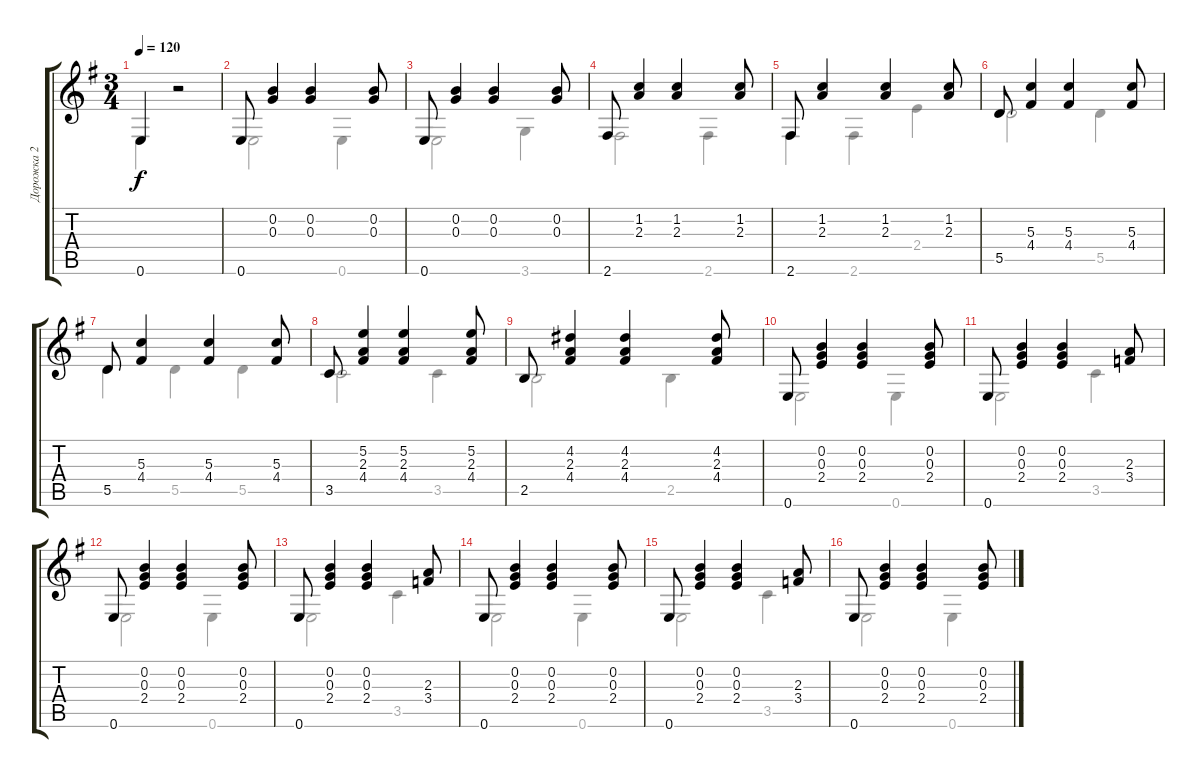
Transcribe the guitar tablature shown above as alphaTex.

\track ("Дорожка 2" "Дорожка 2") {instrument acousticguitarnylon}
\staff {score tabs}
\tuning (E4 B3 G3 D3 A2 E2) {hide}
\voice
\ts (3 4)
\tempo 120
\clef g2
\ks eminor
0.6.4{dy f} r.2 |
0.6.8 (0.2 0.3).4 (0.2 0.3).4 (0.2 0.3).8 |
0.6.8 (0.2 0.3).4 (0.2 0.3).4 (0.2 0.3).8 |
2.6.8 (1.2 2.3).4 (1.2 2.3).4 (1.2 2.3).8 |
2.6.8 (1.2 2.3).4 (1.2 2.3).4 (1.2 2.3).8 |
5.5.8 (5.3 4.4).4 (5.3 4.4).4 (5.3 4.4).8 |
5.5.8 (5.3 4.4).4 (5.3 4.4).4 (5.3 4.4).8 |
3.5.8 (5.2 2.3 4.4).4 (5.2 2.3 4.4).4 (5.2 2.3 4.4).8 |
2.5.8 (4.2 2.3 4.4).4 (4.2 2.3 4.4).4 (4.2 2.3 4.4).8 |
0.6.8 (0.2 0.3 2.4).4 (0.2 0.3 2.4).4 (0.2 0.3 2.4).8 |
0.6.8 (0.2 0.3 2.4).4 (0.2 0.3 2.4).4 (2.3 3.4).8 |
0.6.8 (0.2 0.3 2.4).4 (0.2 0.3 2.4).4 (0.2 0.3 2.4).8 |
0.6.8 (0.2 0.3 2.4).4 (0.2 0.3 2.4).4 (2.3 3.4).8 |
0.6.8 (0.2 0.3 2.4).4 (0.2 0.3 2.4).4 (0.2 0.3 2.4).8 |
0.6.8 (0.2 0.3 2.4).4 (0.2 0.3 2.4).4 (2.3 3.4).8 |
0.6.8 (0.2 0.3 2.4).4 (0.2 0.3 2.4).4 (0.2 0.3 2.4).8
\voice
\clef g2
\ottava regular
\simile none
\ks eminor
0.6.4{dy f} r.2 |
0.6.2 0.6.4 |
0.6.2 3.6.4 |
2.6.2 2.6.4 |
2.6.4 2.6.4 2.4.4 |
5.5.2 5.5.4 |
5.5.4 5.5.4 5.5.4 |
3.5.2 3.5.4 |
2.5.2 2.5.4 |
0.6.2 0.6.4 |
0.6.2 3.5.4 |
0.6.2 0.6.4 |
0.6.2 3.5.4 |
0.6.2 0.6.4 |
0.6.2 3.5.4 |
0.6.2 0.6.4
